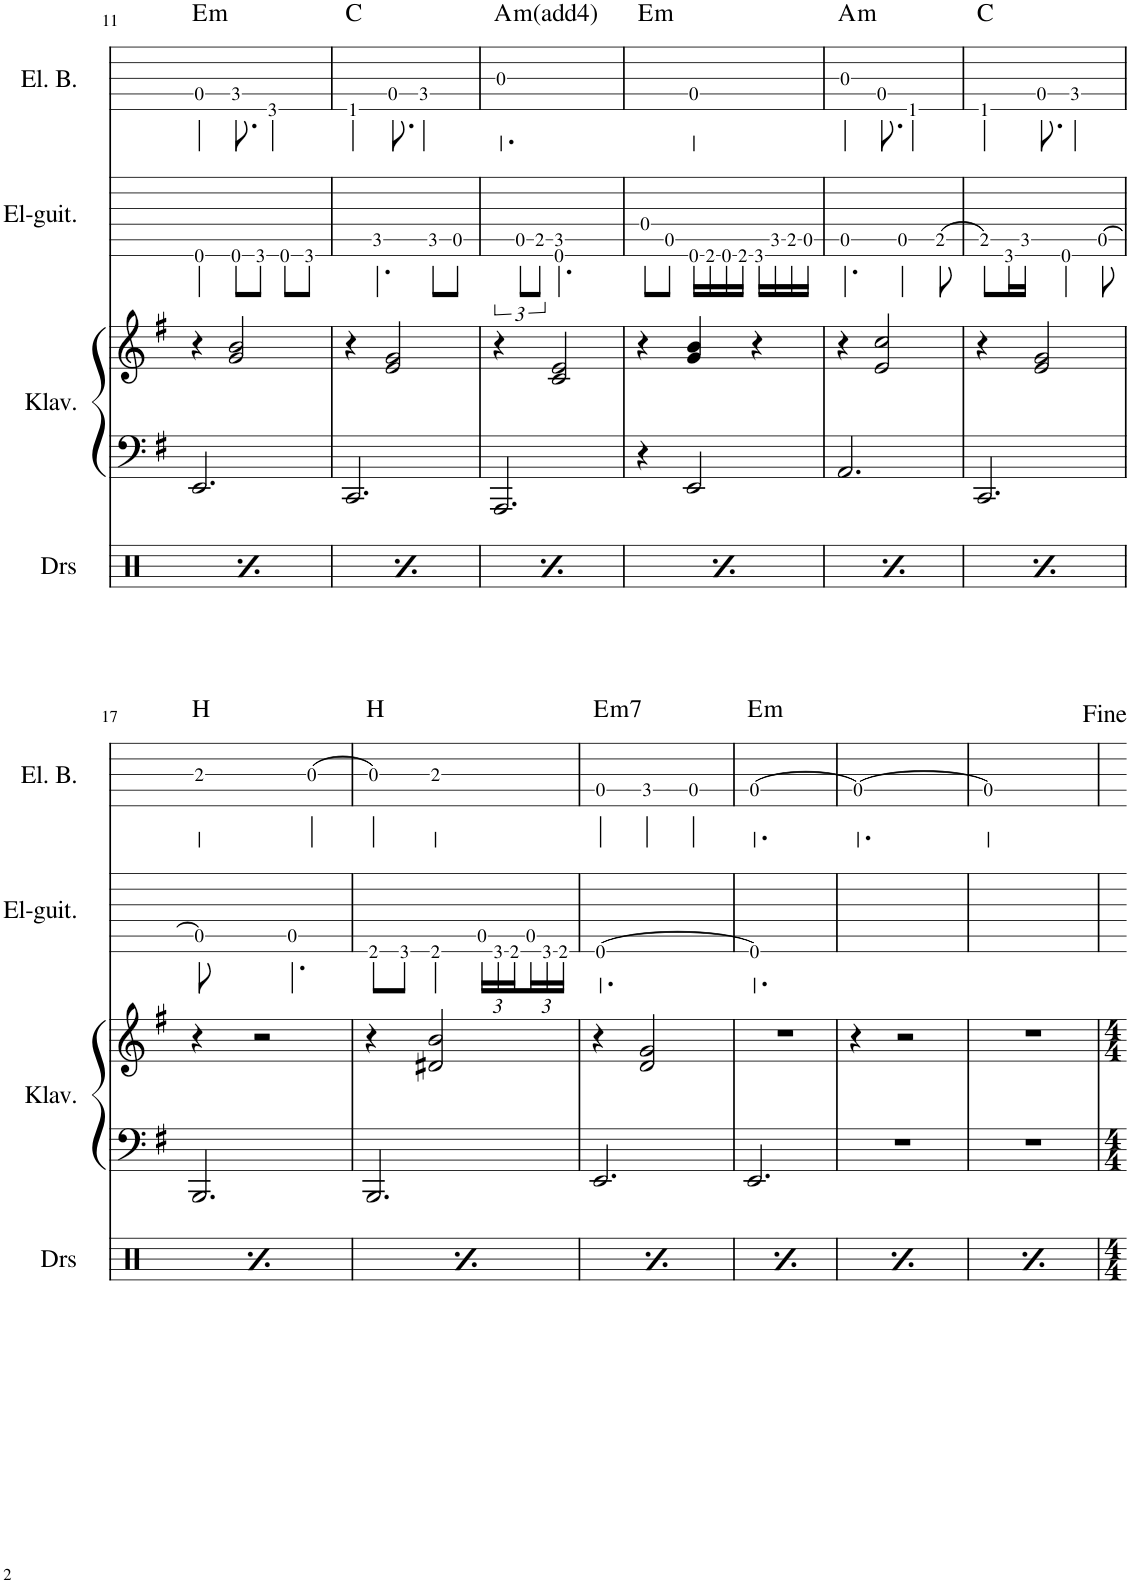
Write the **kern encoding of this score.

**kern	**kern	**kern	**kern	**kern	**harte
*part4	*part3	*part3	*part2	*part1	*part1
*staff5	*staff4	*staff3	*staff2	*staff1	*
*I"trommesæt	*I"Klaver	*	*I"Elektrisk guitar	*I"El-bas	*
*	*I'Klav.	*	*I'El-guit.	*I'El. B.	*
!!LO:PB:g=z
*clefX	*clefF4	*clefG2	*	*	*
*k[]	*k[f#]	*k[f#]	*k[f#]	*k[f#]	*
*M3/4	*M3/4	*M3/4	*M3/4	*M3/4	*
=11	=11	=11	=11	=11	=11
!	!	!	!	!	!LO:H:kt=m
4Rf^\	2.EE/	4r	4EE\	4EEE\	E:min
4Rf/	.	2g/ 2b/	8EE\L	8.GGG\	.
.	.	.	8GG\J	.	.
.	.	.	.	4DDD\	.
4Rf/	.	.	8EE\L	.	.
.	.	.	8GG\J	.	.
.	.	.	.	16r	.
=12	=12	=12	=12	=12	=12
4Rf^\	2.CC/	4r	8r	4CCC\	C:maj
.	.	.	4.C\	.	.
4Rf/	.	2e/ 2g/	.	8.EEE\	.
.	.	.	.	4GGG\	.
4Rf/	.	.	8C\L	.	.
.	.	.	8AA\J	.	.
.	.	.	.	16r	.
=13	=13	=13	=13	=13	=13
!	!	!	!	!	!LO:H:kt=m
4Rf^\	2.AAA/	4r	12r	2.AAA\	A:min(4)
.	.	.	12AA\L	.	.
.	.	.	12BB\J	.	.
4Rf/	.	2c/ 2e/	4.EE\ 4.C\	.	.
4Rf/	.	.	.	.	.
.	.	.	8r	.	.
=14	=14	=14	=14	=14	=14
!	!	!	!	!	!LO:H:kt=m
4Rf^\	4r	4r	8D\L	4r	E:min
.	.	.	8AA\J	.	.
4Rf/	2EE/	4g/ 4b/	16EE\LL	2EEE\	.
.	.	.	16FF#\	.	.
.	.	.	16EE\	.	.
.	.	.	16FF#\JJ	.	.
4Rf/	.	4r	16GG\LL	.	.
.	.	.	16C\	.	.
.	.	.	16BB\	.	.
.	.	.	16AA\JJ	.	.
=15	=15	=15	=15	=15	=15
!	!	!	!	!	!LO:H:kt=m
4Rf^\	2.AA/	4r	4.AA\	4AAA\	A:min
4Rf/	.	2e/ 2cc/	.	8.EEE\	.
.	.	.	4AA\	.	.
.	.	.	.	4CCC\	.
4Rf/	.	.	.	.	.
.	.	.	[8BB\	.	.
.	.	.	.	16r	.
=16	=16	=16	=16	=16	=16
4Rf^\	2.CC/	4r	8BB\L]	4CCC\	C:maj
.	.	.	16GG\L	.	.
.	.	.	16C\JJ	.	.
4Rf/	.	2e/ 2g/	8r	8.EEE\	.
.	.	.	4EE\	.	.
.	.	.	.	4GGG\	.
4Rf/	.	.	.	.	.
.	.	.	[8AA\	.	.
.	.	.	.	16r	.
!!LO:LB:g=z
=17	=17	=17	=17	=17	=17
!	!	!	!	!	!LO:H:kt=H
4Rf^\	2.BBB/	4r	8AA\]	2BBB\	N
.	.	.	8r	.	.
4Rf/	.	2r	8r	.	.
.	.	.	4.AA\	.	.
4Rf/	.	.	.	[4AAA\	.
=18	=18	=18	=18	=18	=18
!	!	!	!	!	!LO:H:kt=H
4Rf^\	2.BBB/	4r	8FF#\L	4AAA\]	N
.	.	.	8GG\J	.	.
4Rf/	.	2d#X/ 2b/	4FF#\	2BBB\	.
*	*	*	*Xbrackettup	*	*
4Rf/	.	.	24AA\LL	.	.
.	.	.	24GG\	.	.
.	.	.	24FF#\	.	.
.	.	.	24AA\	.	.
.	.	.	24GG\	.	.
.	.	.	24FF#\JJ	.	.
=19	=19	=19	=19	=19	=19
!	!	!	!	!	!LO:H:kt=m7
4Rf^\	2.EE/	4r	[2.EE\	4EEE\	E:min7
4Rf/	.	2d/ 2g/	.	4GGG\	.
4Rf/	.	.	.	4EEE\	.
=20	=20	=20	=20	=20	=20
!	!	!	!	!	!LO:H:kt=m
4Rf^\	2.EE/	2.r	2.EE\]	[2.EEE\	E:min
4Rf/	.	.	.	.	.
4Rf/	.	.	.	.	.
=21	=21	=21	=21	=21	=21
4Rf^\	2.r	4r	2.r	2.EEE\_	.
4Rf/	.	2r	.	.	.
4Rf/	.	.	.	.	.
=22	=22	=22	=22	=22	=22
4Rf^\	2.r	2.r	2.r	2EEE\]	.
4Rf/	.	.	.	.	.
4Rf/	.	.	.	4r	.
=	=	=	=	=	=
*-	*-	*-	*-	*-	*-
